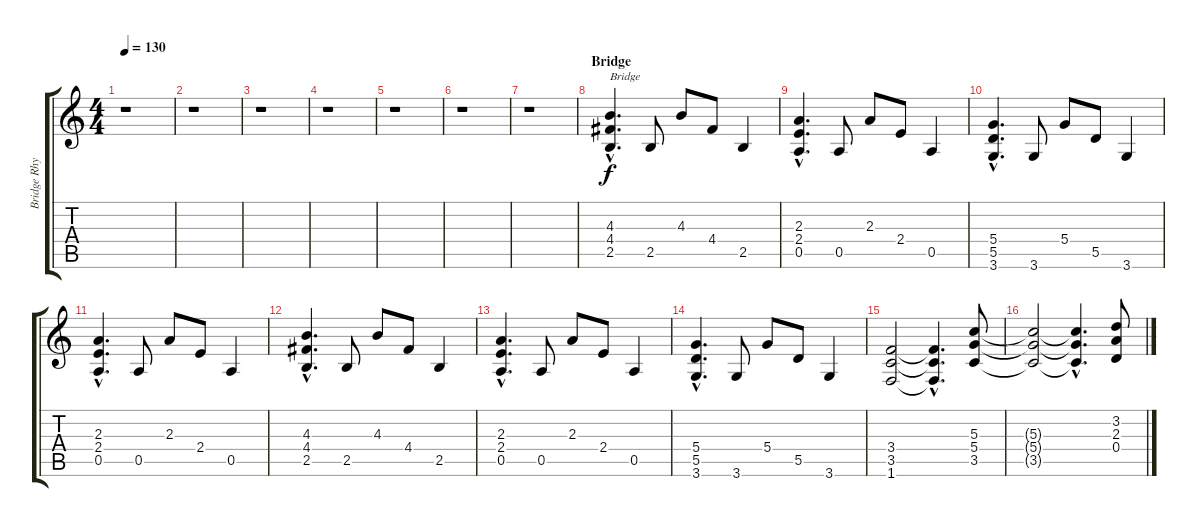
\track ("Bridge Rhythm Guitar" "Bridge Rhy") {instrument distortionguitar}
\staff {score tabs}
\tuning (E4 B3 G3 D3 A2 E2) {hide}
\ts (4 4)
\tempo 130
\clef g2
\ks c
r.1{dy f} |
r.1 |
r.1 |
r.1 |
r.1 |
r.1 |
r.1 |
\section ("" "Bridge")
(4.3{hac} 4.4{hac} 2.5{hac}).4{d txt "Bridge"} 2.5.8 4.3.8 4.4.8 2.5.4 |
(2.3{hac} 2.4{hac} 0.5{hac}).4{d} 0.5.8 2.3.8 2.4.8 0.5.4 |
(5.4{hac} 5.5{hac} 3.6{hac}).4{d} 3.6.8 5.4.8 5.5.8 3.6.4 |
(2.3{hac} 2.4{hac} 0.5{hac}).4{d} 0.5.8 2.3.8 2.4.8 0.5.4 |
(4.3{hac} 4.4{hac} 2.5{hac}).4{d} 2.5.8 4.3.8 4.4.8 2.5.4 |
(2.3{hac} 2.4{hac} 0.5{hac}).4{d} 0.5.8 2.3.8 2.4.8 0.5.4 |
(5.4{hac} 5.5{hac} 3.6{hac}).4{d} 3.6.8 5.4.8 5.5.8 3.6.4 |
(3.4 3.5 1.6).2 (3.4{hac t} 3.5{hac t} 1.6{hac t}).4{d} (5.3 5.4 3.5).8 |
(5.3{t} 5.4{t} 3.5{t}).2 (5.3{hac t} 5.4{hac t} 3.5{hac t}).4{d} (3.2 2.3 0.4).8
